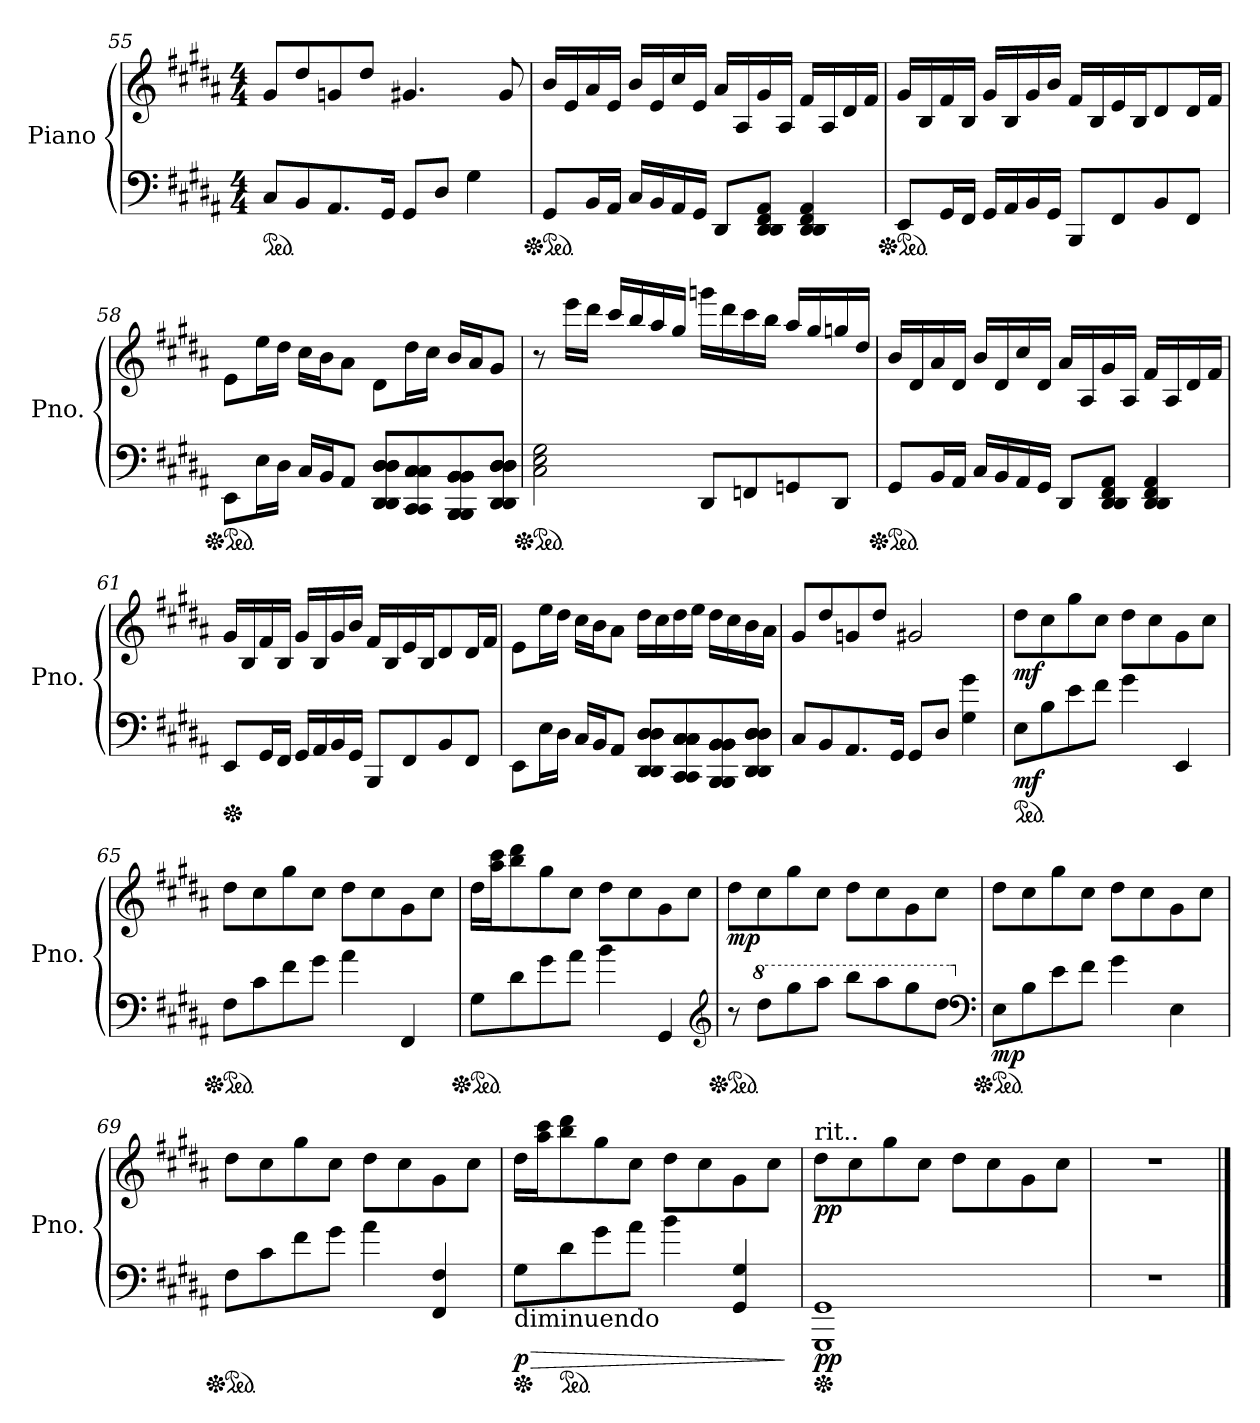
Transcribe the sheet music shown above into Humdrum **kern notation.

**kern	**dynam	**kern	**dynam
*part2	*part2	*part1	*part1
*staff2	*staff2	*staff1	*staff1
*I"Piano	*	*I"Piano	*
*I'Pno.	*	*I'Pno.	*
!!LO:LB:g=z
*clefF4	*	*clefG2	*
*k[f#c#g#d#a#]	*	*k[f#c#g#d#a#]	*
*B:	*	*B:	*
*M4/4	*	*M4/4	*
*ped	*	*	*
=55	=55	=55	=55
8C#/L	.	8g#/L	.
8BB/	.	8dd#/	.
8.AA#/	.	8gn/	.
.	.	8dd#/J	.
16GG#/Jk	.	.	.
8GG#/L	.	4.g#X/	.
8D#/J	.	.	.
4G#\	.	.	.
.	.	8g#/	.
=56	=56	=56	=56
*Xped	*	*	*
*ped	*	*	*
8GG#/L	.	16b/LL	.
.	.	16e/	.
16BB/L	.	16a#/	.
16AA#/JJ	.	16e/JJ	.
16C#/LL	.	16b/LL	.
16BB/	.	16e/	.
16AA#/	.	16cc#/	.
16GG#/JJ	.	16e/JJ	.
8DD#/L	.	16a#/LL	.
.	.	16A#/	.
8DD#/ 8DD#/ 8FF#/ 8AA#/J	.	16g#/	.
.	.	16A#/JJ	.
4DD#/ 4DD#/ 4FF#/ 4AA#/	.	16f#/LL	.
.	.	16A#/	.
.	.	16d#/	.
.	.	16f#/JJ	.
=57	=57	=57	=57
*Xped	*	*	*
*ped	*	*	*
8EE/L	.	16g#/LL	.
.	.	16B/	.
16GG#/L	.	16f#/	.
16FF#/JJ	.	16B/JJ	.
16GG#/LL	.	16g#/LL	.
16AA#/	.	16B/	.
16BB/	.	16g#/	.
16GG#/JJ	.	16b/JJ	.
8BBB/L	.	16f#/LL	.
.	.	16B/	.
8FF#/	.	16e/	.
.	.	16B/J	.
8BB/	.	8d#/	.
8FF#/J	.	16d#/L	.
.	.	16f#/JJ	.
!!LO:PB:g=z
=58	=58	=58	=58
*Xped	*	*	*
*ped	*	*	*
8EE\L	.	8e\L	.
16E\L	.	16ee\L	.
16D#\JJ	.	16dd#\JJ	.
16C#/LL	.	16cc#\LL	.
16BB/J	.	16b\J	.
8AA#/J	.	8a#\J	.
8DD#/ 8DD#/ 8DD#/ 8D#/ 8D#/ 8D#/ 8D#/ 8D#/ 8D#/L	.	8d#\L	.
8CC#/ 8CC#/ 8CC#/ 8C#/ 8C#/ 8C#/ 8C#/ 8C#/ 8C#/ 8C#/	.	16dd#\L	.
.	.	16cc#\JJ	.
8BBB/ 8BBB/ 8BBB/ 8BB/ 8BB/ 8BB/ 8BB/ 8BB/ 8BB/ 8BB/	.	16b/LL	.
.	.	16a#/J	.
8DD#/ 8DD#/ 8DD#/ 8D#/ 8D#/ 8D#/ 8D#/ 8D#/ 8D#/ 8D#/J	.	8g#/J	.
=59	=59	=59	=59
*Xped	*	*	*
*ped	*	*	*
2C#\ 2E\ 2G#\	.	8r	.
.	.	16eee\LL	.
.	.	16ddd#\JJ	.
.	.	16ccc#/LL	.
.	.	16bb/	.
.	.	16aa#/	.
.	.	16gg#/JJ	.
8DD#/L	.	16gggn\LL	.
.	.	16ddd#\	.
8FFn/	.	16ccc#\	.
.	.	16bb\JJ	.
8GGn/	.	16aa#/LL	.
.	.	16gg#/	.
8DD#/J	.	16ggn/	.
.	.	16dd#/JJ	.
=60	=60	=60	=60
*Xped	*	*	*
*ped	*	*	*
8GG#/L	.	16b/LL	.
.	.	16d#/	.
16BB/L	.	16a#/	.
16AA#/JJ	.	16d#/JJ	.
16C#/LL	.	16b/LL	.
16BB/	.	16d#/	.
16AA#/	.	16cc#/	.
16GG#/JJ	.	16d#/JJ	.
8DD#/L	.	16a#/LL	.
.	.	16A#/	.
8DD#/ 8DD#/ 8FF#/ 8AA#/J	.	16g#/	.
.	.	16A#/JJ	.
4DD#/ 4DD#/ 4FF#/ 4AA#/	.	16f#/LL	.
.	.	16A#/	.
.	.	16d#/	.
.	.	16f#/JJ	.
!!LO:LB:g=z
=61	=61	=61	=61
*Xped	*	*	*
8EE/L	.	16g#/LL	.
.	.	16B/	.
16GG#/L	.	16f#/	.
16FF#/JJ	.	16B/JJ	.
16GG#/LL	.	16g#/LL	.
16AA#/	.	16B/	.
16BB/	.	16g#/	.
16GG#/JJ	.	16b/JJ	.
8BBB/L	.	16f#/LL	.
.	.	16B/	.
8FF#/	.	16e/	.
.	.	16B/J	.
8BB/	.	8d#/	.
8FF#/J	.	16d#/L	.
.	.	16f#/JJ	.
=62	=62	=62	=62
8EE\L	.	8e\L	.
16E\L	.	16ee\L	.
16D#\JJ	.	16dd#\JJ	.
16C#/LL	.	16cc#\LL	.
16BB/J	.	16b\J	.
8AA#/J	.	8a#\J	.
8DD#/ 8DD#/ 8DD#/ 8D#/ 8D#/ 8D#/ 8D#/ 8D#/ 8D#/L	.	16dd#\LL	.
.	.	16cc#\	.
8CC#/ 8CC#/ 8CC#/ 8C#/ 8C#/ 8C#/ 8C#/ 8C#/ 8C#/ 8C#/	.	16dd#\	.
.	.	16ee\JJ	.
8BBB/ 8BBB/ 8BBB/ 8BB/ 8BB/ 8BB/ 8BB/ 8BB/ 8BB/ 8BB/	.	16dd#\LL	.
.	.	16cc#\	.
8DD#/ 8DD#/ 8DD#/ 8D#/ 8D#/ 8D#/ 8D#/ 8D#/ 8D#/ 8D#/J	.	16b\	.
.	.	16a#\JJ	.
=63	=63	=63	=63
8C#/L	.	8g#/L	.
8BB/	.	8dd#/	.
8.AA#/	.	8gn/	.
.	.	8dd#/J	.
16GG#/Jk	.	.	.
8GG#/L	.	2g#X/	.
8D#/J	.	.	.
4G#\ 4g#\	.	.	.
!!LO:LB:g=z
=64	=64	=64	=64
*ped	*	*	*
!	!LO:DY:b	!	!LO:DY:b
8E\L	mf	8dd#\L	mf
8B\	.	8cc#\	.
8e\	.	8gg#\	.
8f#\J	.	8cc#\J	.
4g#\	.	8dd#\L	.
.	.	8cc#\	.
4EE/	.	8g#\	.
.	.	8cc#\J	.
=65	=65	=65	=65
*Xped	*	*	*
*ped	*	*	*
8F#\L	.	8dd#\L	.
8c#\	.	8cc#\	.
8f#\	.	8gg#\	.
8g#\J	.	8cc#\J	.
4a#\	.	8dd#\L	.
.	.	8cc#\	.
4FF#/	.	8g#\	.
.	.	8cc#\J	.
=66	=66	=66	=66
*Xped	*	*	*
*ped	*	*	*
8G#\L	.	16dd#\LL	.
.	.	16aa#\ 16ccc#\J	.
8d#\	.	8bb\ 8ddd#\	.
8g#\	.	8gg#\	.
8a#\J	.	8cc#\J	.
4b\	.	8dd#\L	.
.	.	8cc#\	.
4GG#/	.	8g#\	.
.	.	8cc#\J	.
*clefG2	*	*	*
=67	=67	=67	=67
*Xped	*	*	*
*ped	*	*	*
!	!	!	!LO:DY:b
8r	.	8dd#\L	mp
*8va	*	*	*
8ddd#\L	.	8cc#\	.
8ggg#\	.	8gg#\	.
8aaa#\J	.	8cc#\J	.
8bbb\L	.	8dd#\L	.
8aaa#\	.	8cc#\	.
8ggg#\	.	8g#\	.
8ddd#\J	.	8cc#\J	.
*clefF4	*	*	*
=68	=68	=68	=68
*Xped	*	*	*
*X8va	*	*	*
*ped	*	*	*
!	!LO:DY:b	!	!
8E\L	mp	8dd#\L	.
8B\	.	8cc#\	.
8e\	.	8gg#\	.
8f#\J	.	8cc#\J	.
4g#\	.	8dd#\L	.
.	.	8cc#\	.
4E\	.	8g#\	.
.	.	8cc#\J	.
!!LO:LB:g=z
=69	=69	=69	=69
*Xped	*	*	*
*ped	*	*	*
8F#\L	.	8dd#\L	.
8c#\	.	8cc#\	.
8f#\	.	8gg#\	.
8g#\J	.	8cc#\J	.
4a#\	.	8dd#\L	.
.	.	8cc#\	.
4FF#/ 4F#/	.	8g#\	.
.	.	8cc#\J	.
=70	=70	=70	=70
*Xped	*	*	*
!LO:TX:b:t=diminuendo	!	!	!
!	!LO:HP:b	!	!
!	!LO:DY:n=1:b	!	!
8G#\L	> p	16dd#\LL	.
.	.	16aa#\ 16ccc#\J	.
*ped	*	*	*
8d#\	.	8bb\ 8ddd#\	.
8g#\	.	8gg#\	.
8a#\J	.	8cc#\J	.
4b\	.	8dd#\L	.
.	.	8cc#\	.
4GG#/ 4G#/	.	8g#\	.
.	.	8cc#\J	.
.	]	.	.
=71	=71	=71	=71
*Xped	*	*	*
!	!	!LO:TX:a:t=rit..	!
!	!LO:DY:b	!	!LO:DY:b
1GGG# 1GG#	pp	8dd#\L	pp
.	.	8cc#\	.
.	.	8gg#\	.
.	.	8cc#\J	.
.	.	8dd#\L	.
.	.	8cc#\	.
.	.	8g#\	.
.	.	8cc#\J	.
=72	=72	=72	=72
1r	.	1r	.
==	==	==	==
*-	*-	*-	*-
